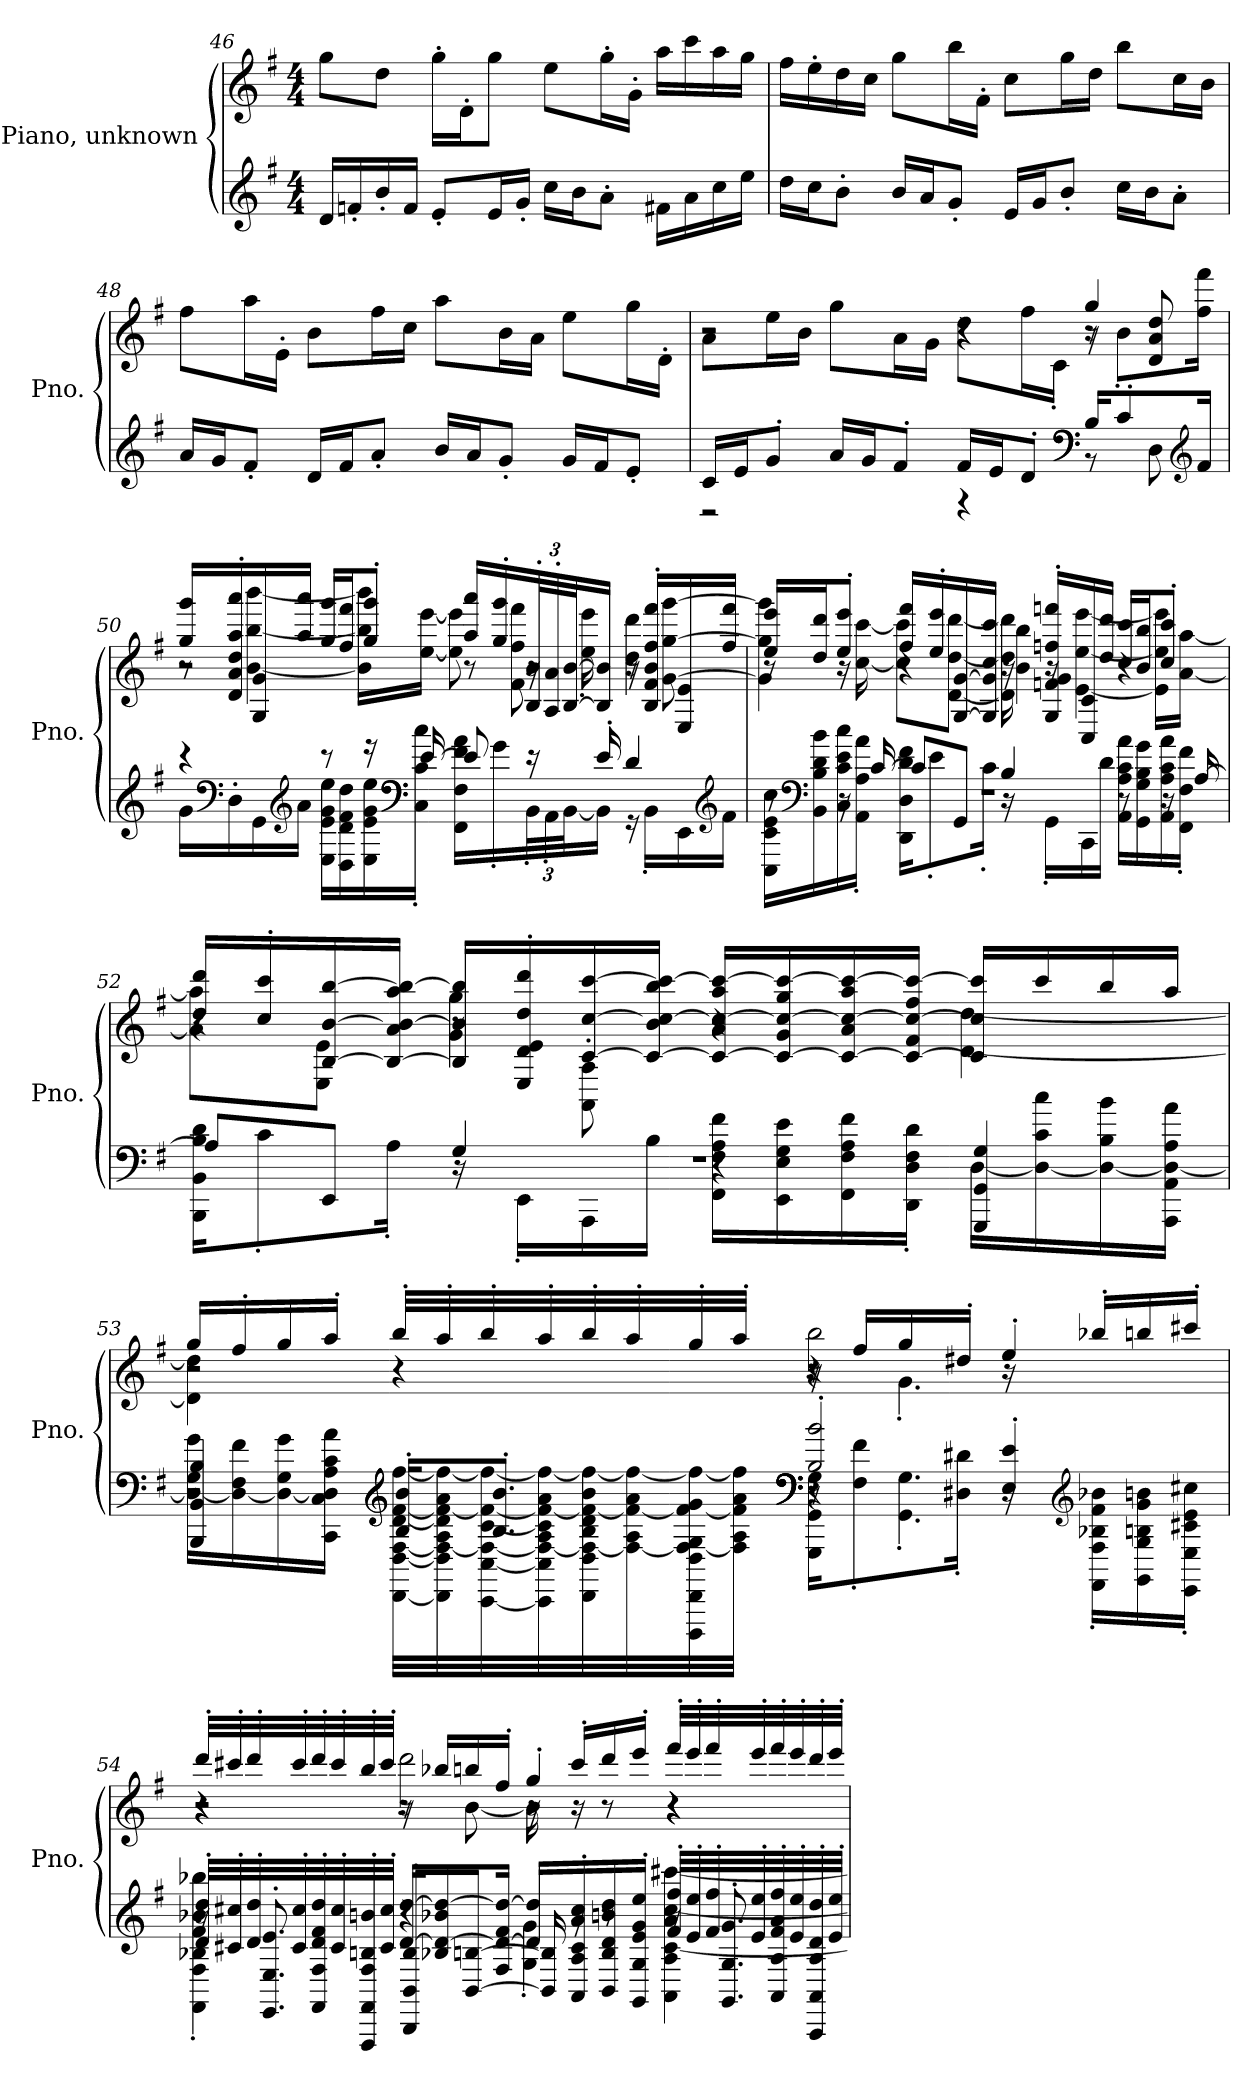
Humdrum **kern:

**kern	**kern
*part1	*part1
*staff2	*staff1
*I"Piano, unknown	*
*I'Pno.	*
*clefG2	*clefG2
*k[f#]	*k[f#]
*M4/4	*M4/4
=46	=46
16d/LL	8gg\L
16fn'/	.
16b'/	8dd\J
16f/JJ	.
8e'/L	16gg'\LL
.	16d'\J
16e/L	8gg\J
16g'/JJ	.
16cc\LL	8ee\L
16b\J	.
8a'\J	16gg'\L
.	16g'\JJ
16f#X\LL	16aa\LL
16a\	16ccc\
16cc\	16aa\
16ee\JJ	16gg\JJ
!!LO:LB:g=z
=47	=47
16dd\LL	16ff#\LL
16cc\J	16ee'\
8b'\J	16dd\
.	16cc\JJ
16b/LL	8gg\L
16a/J	.
8g'/J	16bb\L
.	16f#'\JJ
16e/LL	8cc\L
16g/J	.
8b'/J	16gg\L
.	16dd\JJ
16cc\LL	8bb\L
16b\J	.
8a'\J	16cc\L
.	16b\JJ
=48	=48
16a/LL	8ff#\L
16g/J	.
8f#'/J	16aa\L
.	16e'\JJ
16d/LL	8b\L
16f#/J	.
8a'/J	16ff#\L
.	16cc\JJ
16b/LL	8aa\L
16a/J	.
8g'/J	16b\L
.	16a\JJ
16g/LL	8ee\L
16f#/J	.
8e'/J	16gg\L
.	16d'\JJ
!!LO:LB:g=z
=49	=49
*^	*^
*	*	*	*^
16c/LL	2r	2r	8a\L	2r
16e/J	.	.	.	.
8g'/J	.	.	16ee\L	.
.	.	.	16b\JJ	.
16a/LL	.	.	8gg\L	.
16g/J	.	.	.	.
8f#'/J	.	.	16a\L	.
.	.	.	16g\JJ	.
16f#/LL	4r	4r	8dd\L	4r
16e/J	.	.	.	.
8d'/J	.	.	16ff#\L	.
.	.	.	16c'\JJ	.
*clefF4	*	*	*	*
16B/KL	8r	4gg/	16r	8r
8c'/	.	.	8b'\L	.
.	8D\	.	.	8d/ 8a/ 8dd/
*clefG2	*	*	*	*
16f#/Jk	.	.	16ff#\ 16fff#\Jk	.
!!LO:LB:g=z	!!	!!
=50	=50	=50	=50	=50
4r	16g\LL	16gg/ 16ggg/LL	8r	2r
*clefF4	*	*	*	*
.	16D'\	16d/' 16a/' 16dd/' 16aa/' 16aaa/'	.	.
.	16GG\	16G/ 16g/	[4b\ [4bb\ [4bbb\	.
*clefG2	*	*	*	*
.	16a\JJ	16aa/ 16aaa/JJ	.	.
8r	16E\ 16e\ 16g\ 16ee\LL	16gg/ 16ggg/LL	.	.
.	16D\ 16d\ 16f#\ 16dd\	16ff#/ 16fff#/J	.	.
16r	16E\ 16e\ 16g\ 16ee\	8gg/' 8ggg/'J	16b\] 16bb\] 16bbb\]LL	.
*clefF4	*	*	*	*
[16e/	16C\' 16c\' 16cc\'JJ	.	[16ee\ [16eee\JJ	.
8e/]	16FF#\ 16F#\ 16f#\ 16a\LL	16aa/ 16aaa/LL	8ee\] 8eee\]	8r
.	16g'\	16gg/' 16ggg/'	.	.
*	*Xbrackettup	*Xbrackettup	*	*
16r	48BB'\L	48B/' 48b/'L	16r	8f#\ 8ff#\ 8fff#\
.	48AA'\	48A/' 48a/'	.	.
.	[48BB\J	[48B/ [48b/J	.	.
16e'/	16BB\JJ]	16B/] 16b/]JJ	16ee\' 16eee\'	.
4d/	16r	16r	4dd\ 4ddd\	8r
.	16BB'\LL	16B/' 16f#/' 16b/' 16ff#/' 16fff#/'LL	.	.
.	16EE\	16E/ 16e/	.	[8g\ [8gg\ [8ggg\
*clefG2	*	*	*	*
.	16f#\JJ	16ff#/ 16fff#/JJ	.	.
!!LO:LB:g=z	!!	!!
=51	=51	=51	=51	=51
*	*^	*	*	*
1r	16C\ 16c\ 16e\ 16cc\LL	8r	16ee/ 16eee/LL	8r	4g\] 4gg\] 4ggg\]
*clefF4	*	*	*	*	*
.	16BB\ 16B\ 16d\ 16b\	.	16dd/ 16ddd/J	.	.
.	16C\ 16c\ 16e\ 16cc\	16r	8ee/' 8eee/'J	16r	.
.	16AA\' 16A\' 16a\'JJ	[16c/	.	[16cc\ [16ccc\	.
.	16DD\ 16D\ 16d\ 16f#\KL	8c/L]	16ff#/ 16fff#/LL	8cc\] 8ccc\]L	4r
.	8e'\	.	16ee/' 16eee/'	.	.
.	.	8GG/J	[16G/ [16g/	[8d\ [8dd\ [8ddd\J	.
.	16c'\Jk	.	16G/] 16g/] 16cc/ 16ccc/JJ	.	.
.	16r	4B/	16r	16d\] 16dd\] 16ddd\]	4b\ 4bb\
.	16GG'\LL	.	16G/' 16fn/' 16g/' 16ffn/' 16fffn/'LL	16r	.
.	16CC\	.	16C/ 16c/	[4e\ [4ee\ [4eee\	.
.	16d\JJ	.	16dd/ 16ddd/JJ	.	.
.	16AA\ 16A\ 16c\ 16a\LL	8r	16cc/ 16ccc/LL	.	4r
.	16GG\ 16G\ 16B\ 16g\	.	16b/ 16bb/J	.	.
.	16AA\ 16A\ 16c\ 16a\	16r	8cc/' 8ccc/'J	16e\] 16ee\] 16eee\]LL	.
.	16FF#\' 16F#\' 16f#\'JJ	[16A/	.	[16a\ [16aa\JJ	.
!!LO:LB:g=z	!!	!!
=52	=52	=52	=52	=52	=52
1r	16BBB\ 16BB\ 16B\ 16d\KL	8A/L]	16dd/ 16ddd/LL	8a\] 8aa\]L	4r
.	8c'\	.	16cc/' 16ccc/'	.	.
.	.	8EE/J	[16B/ [16b/ [16bb/	8E\ 8e\J	.
.	16A'\Jk	.	16B/_ 16a/ 16b/_ 16aa/ 16bb/_JJ	.	.
.	16r	4G/	16B/] 16b/] 16bb/]LL	4g\ 4gg\	8r
.	16EE'\LL	.	16E/' 16d/' 16e/' 16dd/' 16ddd/'	.	.
.	16AAA\	.	[16c/ [16cc/ [16ccc/	.	8AA\' 8A\'
.	16B\JJ	.	16c/_ 16b/ 16cc/_ 16bb/ 16ccc/_JJ	.	.
.	16FF#\ 16F#\ 16A\ 16f#\LL	4r	16c/_ 16a/ 16cc/_ 16aa/ 16ccc/_LL	4r	2r
.	16EE\ 16E\ 16G\ 16e\	.	16c/_ 16g/ 16cc/_ 16gg/ 16ccc/_	.	.
.	16FF#\ 16F#\ 16A\ 16f#\	.	16c/_ 16a/ 16cc/_ 16aa/ 16ccc/_	.	.
.	16DD\' 16D\' 16F#\' 16d\'JJ	.	16c/_ 16f#/ 16cc/_ 16ff#/ 16ccc/_JJ	.	.
.	[16D\LL	4GGG/ 4GG/ 4G/	16c/] 16cc/] 16ccc/]LL	[4d\ [4dd\	.
.	16D\_ 16c\ 16cc\	.	16ccc/	.	.
.	16D\_ 16B\ 16b\	.	16bb/	.	.
.	16AAA\ 16AA\ 16D\_ 16A\ 16a\JJ	.	16aa/JJ	.	.
!!LO:PB:g=z
=53	=53	=53	=53	=53	=53
*	*	*^	*	*	*^
2r	16D\_ 16G\ 16g\LL	4BBB/ 4BB/ 4B/	2r	16gg/LL	4d\] 4dd\]	2r	2r
.	16D\_ 16F#\ 16f#\	.	.	16ff#'/	.	.	.
.	16D\_ 16G\ 16g\	.	.	16gg/	.	.	.
.	16CC\ 16C\ 16D\] 16A\ 16c\ 16a\JJ	.	.	16aa'/JJ	.	.	.
*clefG2	*	*	*	*	*	*	*
.	[32DD\ [32D\ [32F#\ [32d\ [32f#\ [32ff#\LLL	16B/' 16b/'KL	.	32bb'/LLL	4r	.	.
.	32DD\] 32D\] 32F#\_ 32A\ 32d\] 32f#\_ 32a\ 32ff#\_	.	.	32aa'/	.	.	.
.	[32CC\ [32C\ 32F#\_ [32c\ 32f#\_ 32ff#\_	8.B/' 8.b/'J	.	32bb'/	.	.	.
.	32CC\] 32C\] 32F#\_ 32A\ 32c\] 32f#\_ 32a\ 32ff#\_	.	.	32aa'/	.	.	.
.	32DD\ 32D\ 32F#\_ 32B\ 32d\ 32f#\_ 32b\ 32ff#\_	.	.	32bb'/	.	.	.
.	32F#\_ 32A\ 32f#\_ 32a\ 32ff#\_	.	.	32aa'/	.	.	.
.	32DDD\ 32DD\ 32D\ 32F#\_ 32G\ 32f#\_ 32g\ 32ff#\_	.	.	32gg'/	.	.	.
.	32F#\] 32A\ 32f#\] 32a\ 32ff#\]JJJ	.	.	32aa'/JJJ	.	.	.
*clefF4	*	*	*	*	*	*	*
4r	16GGG\ 16GG\ 16G\KL	2B/' 2b/'	8r	16r	2bb'\	4r	8r
.	8F#\' 8f#\'	.	.	16ff#/LL	.	.	.
.	.	.	4.GG\' 4.G\'	16gg/	.	.	4.g'\
.	16D#X\' 16d#X\'Jk	.	.	16dd#X'/JJ	.	.	.
4E/' 4e/'	16r	.	.	16r	.	4ee'/	.
*clefG2	*	*	*	*	*	*	*
.	16FF#\' 16F#\' 16B-X\' 16f#\' 16b-X\'LL	.	.	16bb-X'/LL	.	.	.
.	16GG\ 16G\ 16Bn\ 16g\ 16bn\	.	.	16bbn/	.	.	.
.	16EE\' 16E\' 16c#X\' 16e\' 16cc#X\'JJ	.	.	16ccc#X'/JJ	.	.	.
*	*	*v	*v	*	*	*	*
!!LO:LB:g=z	!!	!!	!!
=54	=54	=54	=54	=54	=54	=54
32d/' 32dd/'LLL	4FF#\' 4F#\' 4B-X\' 4f#\' 4b-X\' 4bb-X\'	16r	32ddd'/LLL	4r	2r	4r
32c#X/' 32cc#X/'	.	.	32ccc#X'/	.	.	.
32d/' 32dd/'	.	8.EE/' 8.E/' 8.e/'	32ddd'/	.	.	.
32c#/' 32cc#/'	.	.	32ccc#'/	.	.	.
32FF#/' 32F#/' 32d/' 32f#/' 32dd/'	.	.	32ddd'/	.	.	.
32c#/' 32cc#/'	.	.	32ccc#'/	.	.	.
32FFF#/' 32FF#/' 32F#/' 32Bn/' 32bn/'	.	.	32bb'/	.	.	.
32c#/' 32cc#/'JJJ	.	.	32ccc#'/JJJ	.	.	.
[16d/ [16dd/KL	4r	8BBB/' 8BB/' 8B/'L	16r	2ddd'\	.	8r
8B-X/ 8d/_ 8b-X/ 8dd/_	.	.	16bb-X/LL	.	.	.
.	.	[8BB/ [8Bn/J	16bbn/	.	.	[8b\
16F#/ 16d/_ 16f#/ 16dd/_Jk	.	.	16ff#'/JJ	.	.	.
16d/] 16dd/]LL	4G\' 4g\'	16BB/] 16B/]	16r	.	4gg'/	16b\]
16AA/' 16A/' 16c#/' 16a/' 16cc#/'	.	16r	16ccc#'/LL	.	.	16r
16BB/ 16B/ 16d/ 16bn/ 16dd/	.	8r	16ddd/	.	.	8r
16GG/' 16G/' 16e/' 16g/' 16ee/'JJ	.	.	16eee'/JJ	.	.	.
32f#/' 32ff#/'LLL	4AA\ 4A\ [4c#\ 4a\ [4cc#\ [4ccc#X\	16r	32fff#'/LLL	4r	4r	4r
32e/' 32ee/'	.	.	32eee'/	.	.	.
32f#/' 32ff#/'	.	8.GG/' 8.G/' 8.g/'	32fff#'/	.	.	.
32e/' 32ee/'	.	.	32eee'/	.	.	.
32AA/' 32A/' 32f#/' 32a/' 32ff#/'	.	.	32fff#'/	.	.	.
32e/' 32ee/'	.	.	32eee'/	.	.	.
32AAA/' 32AA/' 32A/' 32d/' 32dd/'	.	.	32ddd'/	.	.	.
32e/' 32ee/'JJJ	.	.	32eee'/JJJ	.	.	.
*v	*v	*v	*	*	*	*
*	*v	*v	*v	*v
=	=
*-	*-
